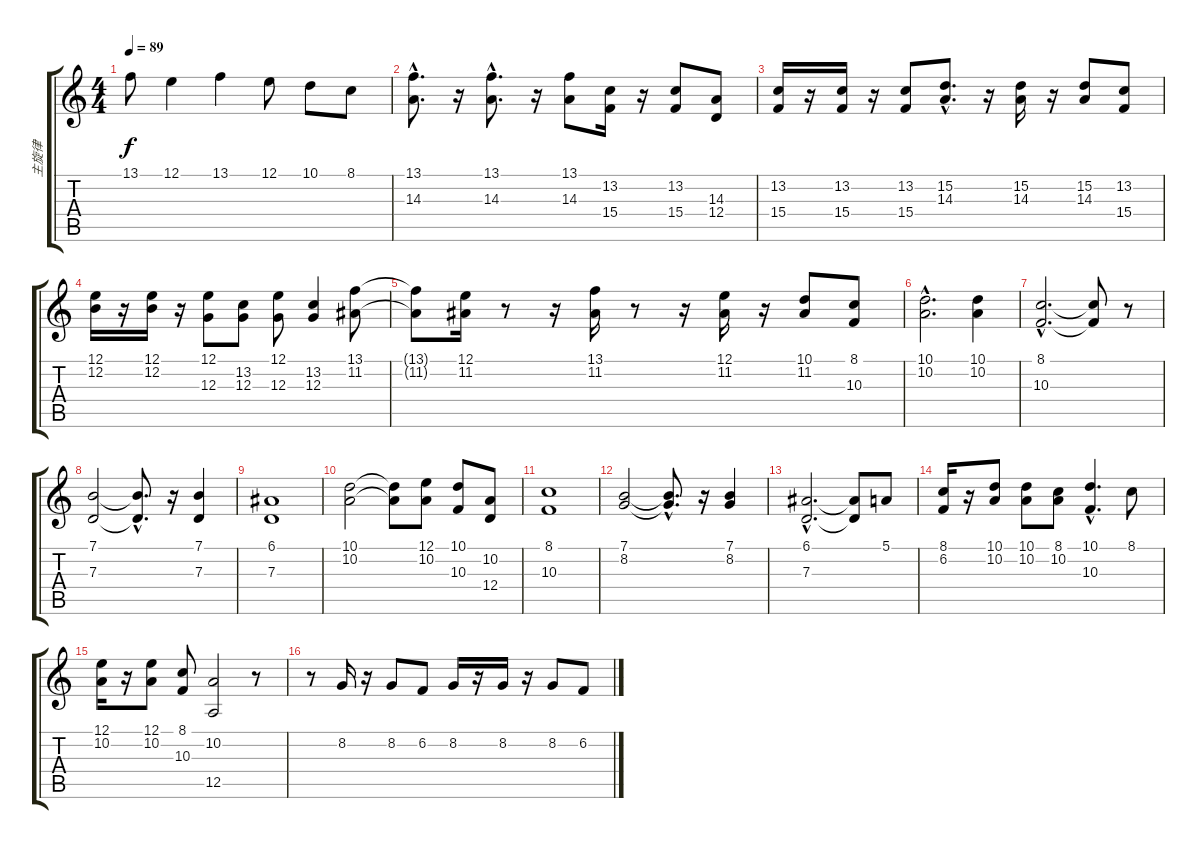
\track ("主旋律" "主旋律") {instrument sopranosax}
\staff {score tabs}
\tuning (E4 B3 G3 D3 A2 E2) {hide}
\ts (4 4)
\tempo 89
\clef g2
\ks c
13.1{t}.8{dy f} 12.1.4 13.1.4 12.1.8 10.1.8 8.1.8 |
(13.1{hac} 14.3{hac}).8{d} r.16 (13.1{hac} 14.3{hac}).8{d} r.16 (13.1 14.3).8 (13.2 15.4).16 r.16 (13.2 15.4).8 (14.3 12.4).8 |
(13.2 15.4).16 r.16 (13.2 15.4).16 r.16 (13.2 15.4).8 (15.2{hac} 14.3{hac}).8{d} r.16 (15.2 14.3).16 r.16 (15.2 14.3).8 (13.2 15.4).8 |
(12.1 12.2).16 r.16 (12.1 12.2).16 r.16 (12.1 12.3).8 (13.2 12.3).8 (12.1 12.3).8 (13.2 12.3).4 (13.1 11.2).8 |
(13.1{t} 11.2{t}).8 (12.1 11.2).16 r.8 r.16 (13.1 11.2).16 r.8 r.16 (12.1 11.2).16 r.16 (10.1 11.2).8 (8.1 10.3).8 |
(10.1{hac} 10.2{hac}).2{d} (10.1 10.2).4 |
(8.1{hac} 10.3{hac}).2{d} (8.1{t} 10.3{t}).8 r.8 |
(7.1 7.3).2 (7.1{hac t} 7.3{hac t}).8{d} r.16 (7.1 7.3).4 |
(6.1 7.3).1 |
(10.1 10.2).2 (10.1{t} 10.2{t}).8 (12.1 10.2).8 (10.1 10.3).8 (10.2 12.4).8 |
(8.1 10.3).1 |
(7.1 8.2).2 (7.1{hac t} 8.2{hac t}).8{d} r.16 (7.1 8.2).4 |
(6.1{hac} 7.3{hac}).2{d} (6.1{t} 7.3{t}).8 5.1.8 |
(8.1 6.2).16 r.16 (10.1 10.2).8 (10.1 10.2).8 (8.1 10.2).8 (10.1{hac} 10.3{hac}).4{d} 8.1.8 |
(12.1 10.2).16 r.16 (12.1 10.2).8 (8.1 10.3).8 (10.2 12.5).2 r.8 |
r.8 8.2.16 r.16 8.2.8 6.2.8 8.2.16 r.16 8.2.16 r.16 8.2.8 6.2.8
